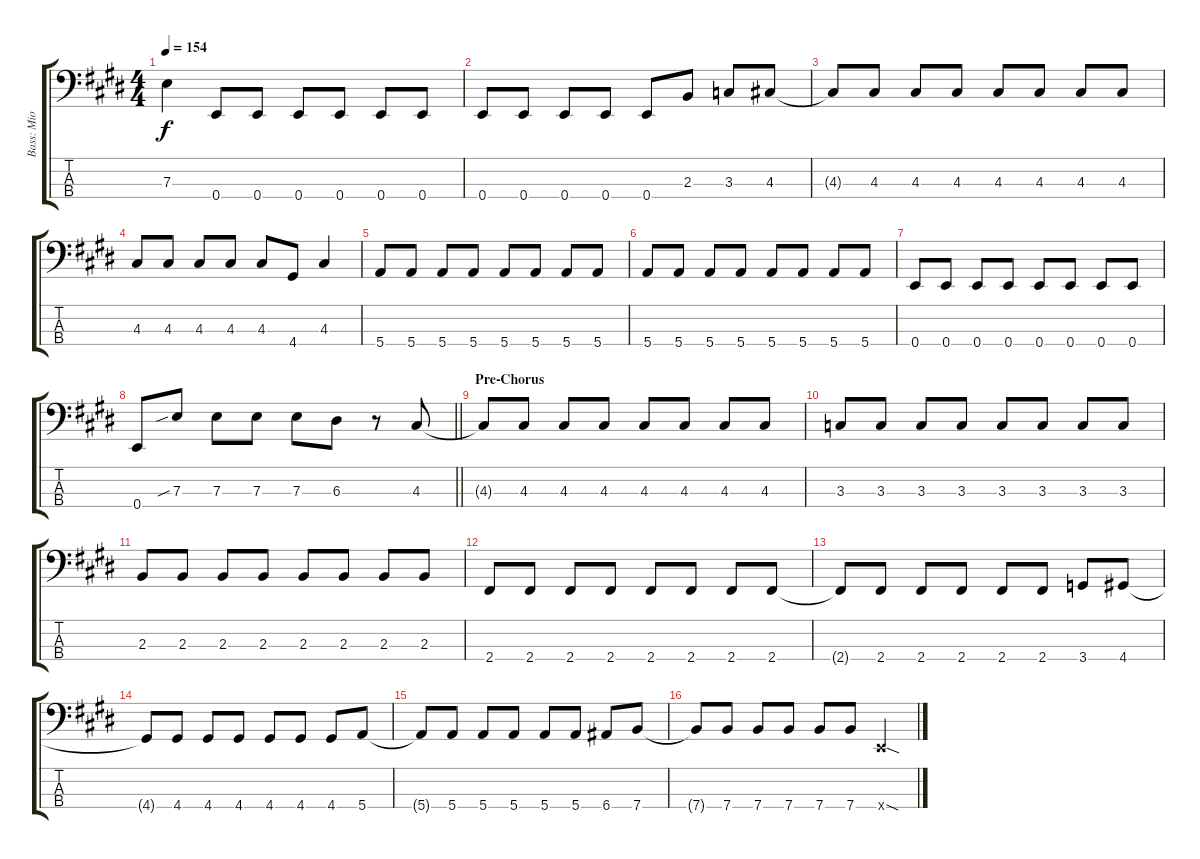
\track ("Bass: Mio Akiyama" "Bass: Mio ") {instrument electricbassfinger}
\staff {score tabs}
\tuning (G2 D2 A1 E1) {hide}
\ts (4 4)
\tempo 154
\clef f4
\ks e
7.3{t}.4{dy f} 0.4.8 0.4.8 0.4.8 0.4.8 0.4.8 0.4.8 |
0.4.8 0.4.8 0.4.8 0.4.8 0.4.8 2.3.8 3.3.8 4.3.8 |
4.3{t}.8 4.3.8 4.3.8 4.3.8 4.3.8 4.3.8 4.3.8 4.3.8 |
4.3.8 4.3.8 4.3.8 4.3.8 4.3.8 4.4.8 4.3.4 |
5.4.8 5.4.8 5.4.8 5.4.8 5.4.8 5.4.8 5.4.8 5.4.8 |
5.4.8 5.4.8 5.4.8 5.4.8 5.4.8 5.4.8 5.4.8 5.4.8 |
0.4.8 0.4.8 0.4.8 0.4.8 0.4.8 0.4.8 0.4.8 0.4.8 |
\barLineRight lightlight
0.4.8 7.3{sib}.8 7.3.8 7.3.8 7.3.8 6.3.8 r.8 4.3.8 |
\section ("" "Pre-Chorus")
4.3{t}.8 4.3.8 4.3.8 4.3.8 4.3.8 4.3.8 4.3.8 4.3.8 |
3.3.8 3.3.8 3.3.8 3.3.8 3.3.8 3.3.8 3.3.8 3.3.8 |
2.3.8 2.3.8 2.3.8 2.3.8 2.3.8 2.3.8 2.3.8 2.3.8 |
2.4.8 2.4.8 2.4.8 2.4.8 2.4.8 2.4.8 2.4.8 2.4.8 |
2.4{t}.8 2.4.8 2.4.8 2.4.8 2.4.8 2.4.8 3.4.8 4.4.8 |
4.4{t}.8 4.4.8 4.4.8 4.4.8 4.4.8 4.4.8 4.4.8 5.4.8 |
5.4{t}.8 5.4.8 5.4.8 5.4.8 5.4.8 5.4.8 6.4.8 7.4.8 |
7.4{t}.8 7.4.8 7.4.8 7.4.8 7.4.8 7.4.8 0.4{sod x}.4
